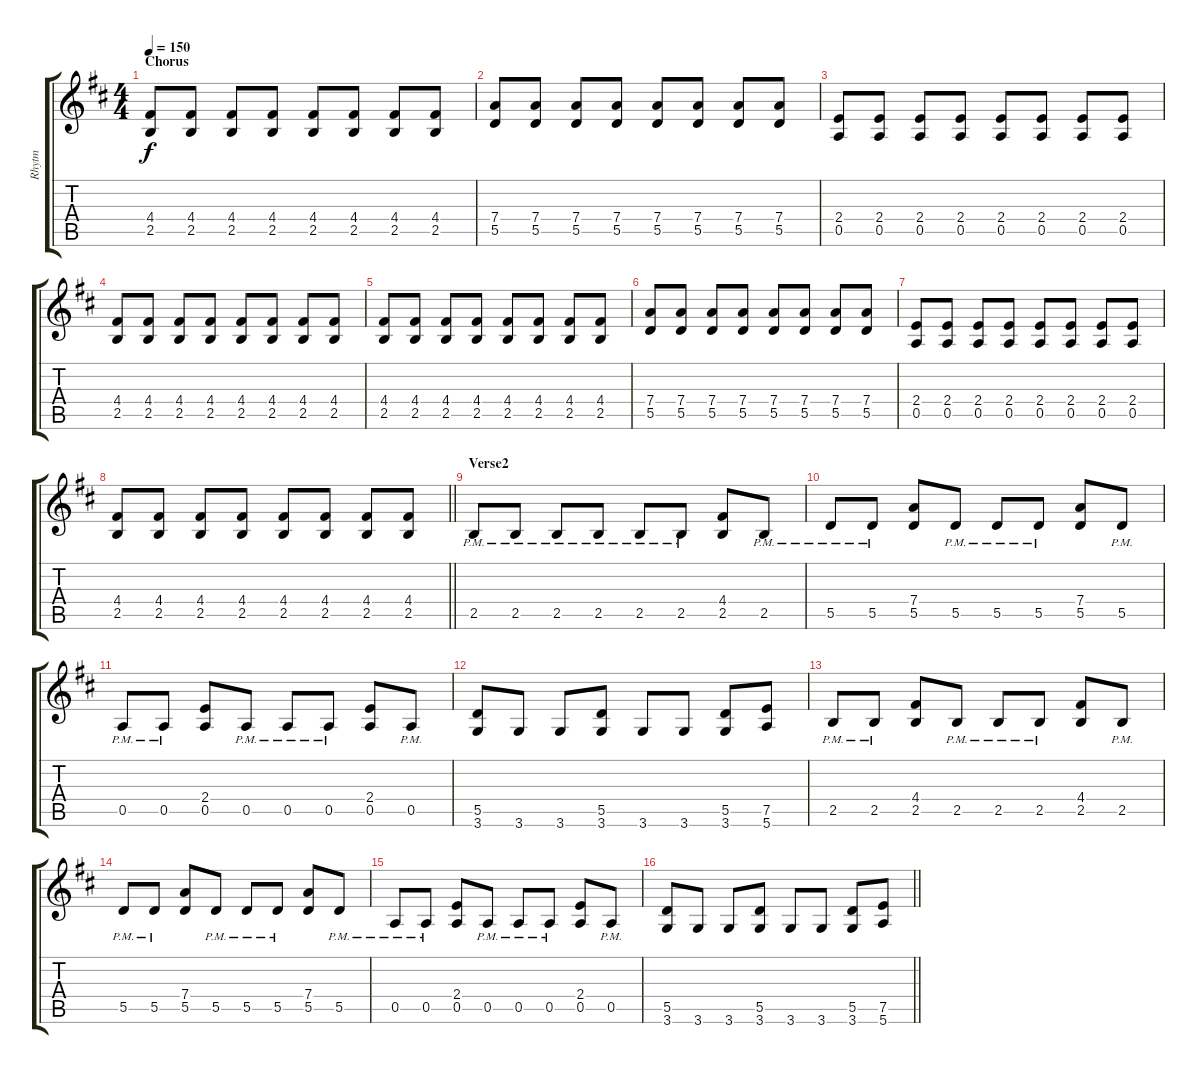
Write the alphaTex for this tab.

\track ("Rhytm" "Rhytm") {instrument distortionguitar}
\staff {score tabs}
\tuning (E4 B3 G3 D3 A2 E2) {hide}
\ts (4 4)
\section ("" "Chorus")
\tempo 150
\clef g2
\ks d
(4.4 2.5).8{dy f} (4.4 2.5).8 (4.4 2.5).8 (4.4 2.5).8 (4.4 2.5).8 (4.4 2.5).8 (4.4 2.5).8 (4.4 2.5).8 |
(7.4 5.5).8 (7.4 5.5).8 (7.4 5.5).8 (7.4 5.5).8 (7.4 5.5).8 (7.4 5.5).8 (7.4 5.5).8 (7.4 5.5).8 |
(2.4 0.5).8 (2.4 0.5).8 (2.4 0.5).8 (2.4 0.5).8 (2.4 0.5).8 (2.4 0.5).8 (2.4 0.5).8 (2.4 0.5).8 |
(4.4 2.5).8 (4.4 2.5).8 (4.4 2.5).8 (4.4 2.5).8 (4.4 2.5).8 (4.4 2.5).8 (4.4 2.5).8 (4.4 2.5).8 |
(4.4 2.5).8 (4.4 2.5).8 (4.4 2.5).8 (4.4 2.5).8 (4.4 2.5).8 (4.4 2.5).8 (4.4 2.5).8 (4.4 2.5).8 |
(7.4 5.5).8 (7.4 5.5).8 (7.4 5.5).8 (7.4 5.5).8 (7.4 5.5).8 (7.4 5.5).8 (7.4 5.5).8 (7.4 5.5).8 |
(2.4 0.5).8 (2.4 0.5).8 (2.4 0.5).8 (2.4 0.5).8 (2.4 0.5).8 (2.4 0.5).8 (2.4 0.5).8 (2.4 0.5).8 |
\barLineRight lightlight
(4.4 2.5).8 (4.4 2.5).8 (4.4 2.5).8 (4.4 2.5).8 (4.4 2.5).8 (4.4 2.5).8 (4.4 2.5).8 (4.4 2.5).8 |
\section ("" "Verse2")
2.5{pm}.8 2.5{pm}.8 2.5{pm}.8 2.5{pm}.8 2.5{pm}.8 2.5{pm}.8 (4.4 2.5).8 2.5{pm}.8 |
5.5{pm}.8 5.5{pm}.8 (7.4 5.5).8 5.5{pm}.8 5.5{pm}.8 5.5{pm}.8 (7.4 5.5).8 5.5{pm}.8 |
0.5{pm}.8 0.5{pm}.8 (2.4 0.5).8 0.5{pm}.8 0.5{pm}.8 0.5{pm}.8 (2.4 0.5).8 0.5{pm}.8 |
(5.5 3.6).8 3.6.8 3.6.8 (5.5 3.6).8 3.6.8 3.6.8 (5.5 3.6).8 (7.5 5.6).8 |
2.5{pm}.8 2.5{pm}.8 (4.4 2.5).8 2.5{pm}.8 2.5{pm}.8 2.5{pm}.8 (4.4 2.5).8 2.5{pm}.8 |
5.5{pm}.8 5.5{pm}.8 (7.4 5.5).8 5.5{pm}.8 5.5{pm}.8 5.5{pm}.8 (7.4 5.5).8 5.5{pm}.8 |
0.5{pm}.8 0.5{pm}.8 (2.4 0.5).8 0.5{pm}.8 0.5{pm}.8 0.5{pm}.8 (2.4 0.5).8 0.5{pm}.8 |
\barLineRight lightlight
(5.5 3.6).8 3.6.8 3.6.8 (5.5 3.6).8 3.6.8 3.6.8 (5.5 3.6).8 (7.5 5.6).8
